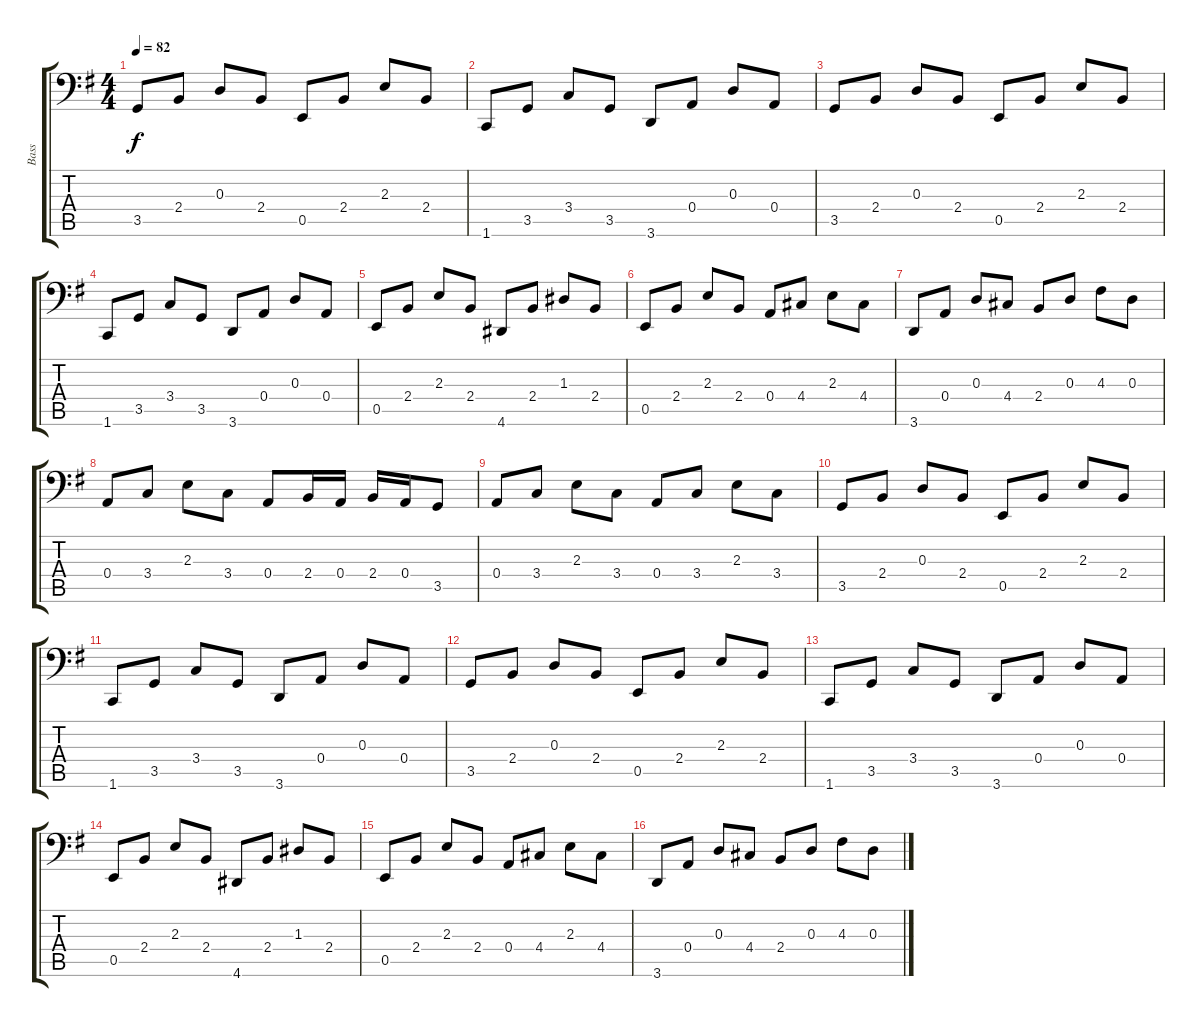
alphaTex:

\track ("Bass" "Bass") {instrument electricbasspick}
\staff {score tabs}
\tuning (C3 G2 D2 A1 E1 B0) {hide}
\ts (4 4)
\tempo 82
\clef f4
\ks g
3.5.8{dy f} 2.4.8 0.3.8 2.4.8 0.5.8 2.4.8 2.3.8 2.4.8 |
1.6.8 3.5.8 3.4.8 3.5.8 3.6.8 0.4.8 0.3.8 0.4.8 |
3.5.8 2.4.8 0.3.8 2.4.8 0.5.8 2.4.8 2.3.8 2.4.8 |
1.6.8 3.5.8 3.4.8 3.5.8 3.6.8 0.4.8 0.3.8 0.4.8 |
0.5.8 2.4.8 2.3.8 2.4.8 4.6.8 2.4.8 1.3.8 2.4.8 |
0.5.8 2.4.8 2.3.8 2.4.8 0.4.8 4.4.8 2.3.8 4.4.8 |
3.6.8 0.4.8 0.3.8 4.4.8 2.4.8 0.3.8 4.3.8 0.3.8 |
0.4.8 3.4.8 2.3.8 3.4.8 0.4.8 2.4.16 0.4.16 2.4.16 0.4.16 3.5.8 |
0.4.8 3.4.8 2.3.8 3.4.8 0.4.8 3.4.8 2.3.8 3.4.8 |
3.5.8 2.4.8 0.3.8 2.4.8 0.5.8 2.4.8 2.3.8 2.4.8 |
1.6.8 3.5.8 3.4.8 3.5.8 3.6.8 0.4.8 0.3.8 0.4.8 |
3.5.8 2.4.8 0.3.8 2.4.8 0.5.8 2.4.8 2.3.8 2.4.8 |
1.6.8 3.5.8 3.4.8 3.5.8 3.6.8 0.4.8 0.3.8 0.4.8 |
0.5.8 2.4.8 2.3.8 2.4.8 4.6.8 2.4.8 1.3.8 2.4.8 |
0.5.8 2.4.8 2.3.8 2.4.8 0.4.8 4.4.8 2.3.8 4.4.8 |
3.6.8 0.4.8 0.3.8 4.4.8 2.4.8 0.3.8 4.3.8 0.3.8
